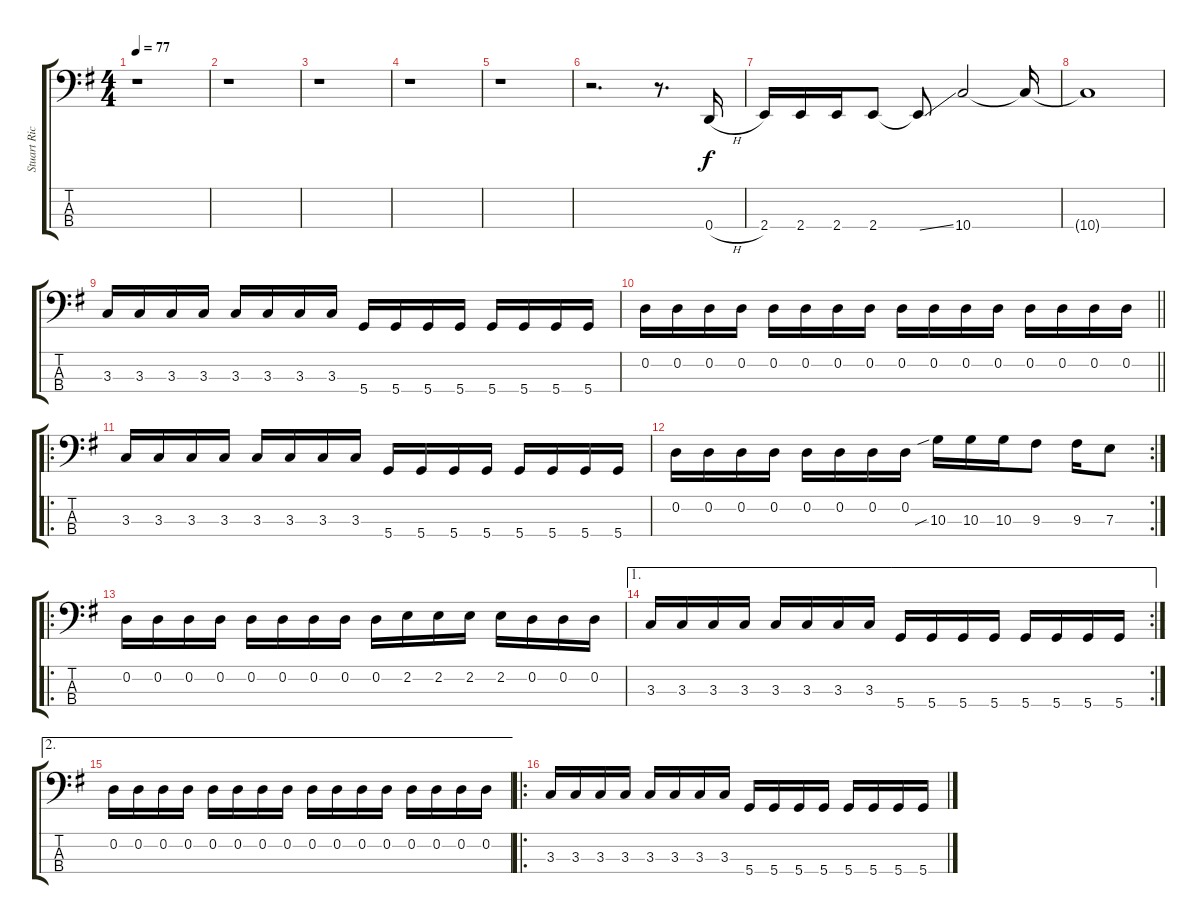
\track ("Stuart Richardson" "Stuart Ric") {instrument electricbassfinger}
\staff {score tabs}
\tuning (G2 D2 A1 D1) {hide}
\ts (4 4)
\tempo 77
\clef f4
\ks g
r.1{dy f instrument electricbassfinger} |
r.1 |
r.1 |
r.1 |
r.1 |
r.2{d} r.8{d} 0.4{h}.16 |
2.4.16 2.4.16 2.4.16 2.4.8 2.4{ss t}.8 10.4.2 10.4{t}.16 |
10.4{t}.1 |
3.3.16 3.3.16 3.3.16 3.3.16 3.3.16 3.3.16 3.3.16 3.3.16 5.4.16 5.4.16 5.4.16 5.4.16 5.4.16 5.4.16 5.4.16 5.4.16 |
\barLineRight lightlight
0.2.16 0.2.16 0.2.16 0.2.16 0.2.16 0.2.16 0.2.16 0.2.16 0.2.16 0.2.16 0.2.16 0.2.16 0.2.16 0.2.16 0.2.16 0.2.16 |
\ro
3.3.16 3.3.16 3.3.16 3.3.16 3.3.16 3.3.16 3.3.16 3.3.16 5.4.16 5.4.16 5.4.16 5.4.16 5.4.16 5.4.16 5.4.16 5.4.16 |
\rc 2
0.2.16 0.2.16 0.2.16 0.2.16 0.2.16 0.2.16 0.2.16 0.2.16 10.3{sib}.16 10.3.16 10.3.16 9.3.8 9.3.16 7.3.8 |
\ro
0.2.16 0.2.16 0.2.16 0.2.16 0.2.16 0.2.16 0.2.16 0.2.16 0.2.16 2.2.16 2.2.16 2.2.16 2.2.16 0.2.16 0.2.16 0.2.16 |
\ae 1
\rc 2
3.3.16 3.3.16 3.3.16 3.3.16 3.3.16 3.3.16 3.3.16 3.3.16 5.4.16 5.4.16 5.4.16 5.4.16 5.4.16 5.4.16 5.4.16 5.4.16 |
\ae 2
0.2.16 0.2.16 0.2.16 0.2.16 0.2.16 0.2.16 0.2.16 0.2.16 0.2.16 0.2.16 0.2.16 0.2.16 0.2.16 0.2.16 0.2.16 0.2.16 |
\ro
3.3.16 3.3.16 3.3.16 3.3.16 3.3.16 3.3.16 3.3.16 3.3.16 5.4.16 5.4.16 5.4.16 5.4.16 5.4.16 5.4.16 5.4.16 5.4.16
